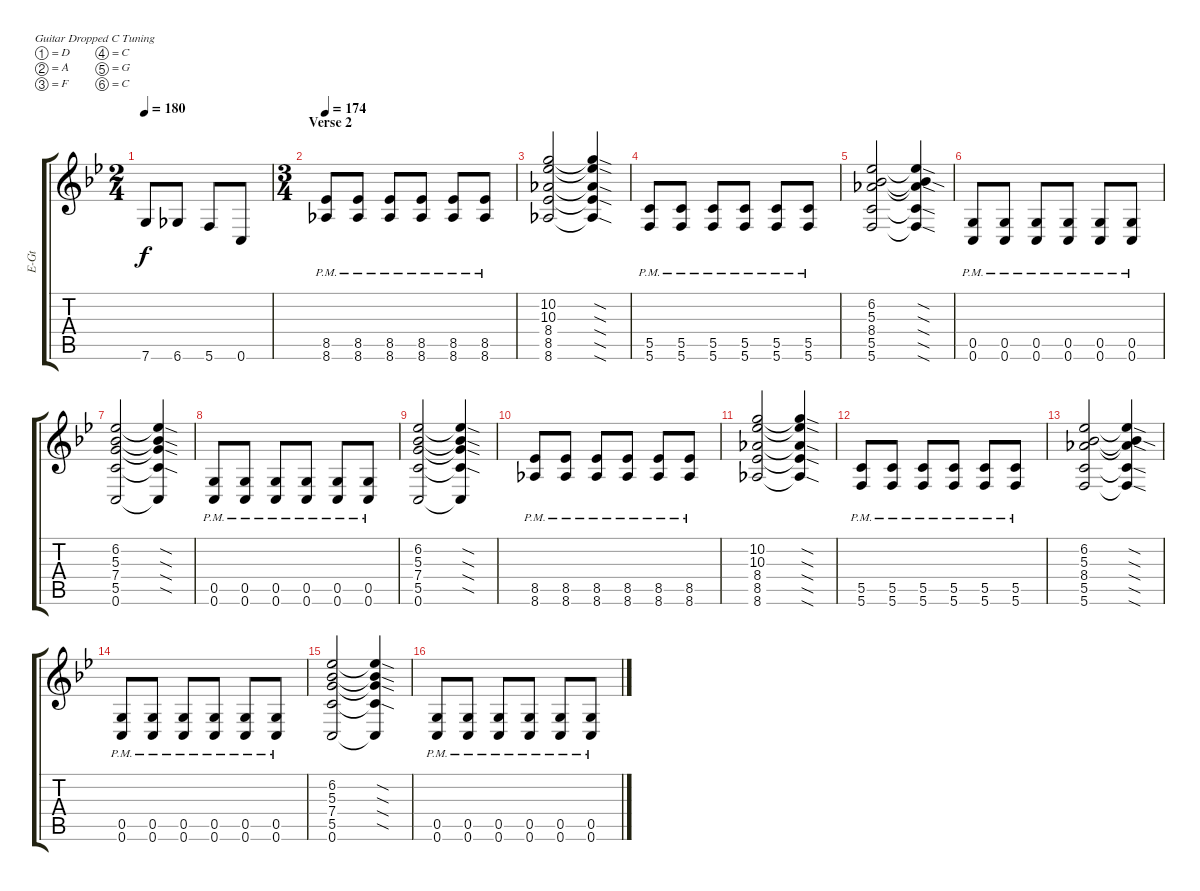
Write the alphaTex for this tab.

\bracketExtendMode groupsimilarinstruments
\track ("Joel Stroetzel" "E-Gt") {instrument distortionguitar}
\staff {score tabs}
\tuning (D4 A3 F3 C3 G2 C2)
\ts (2 4)
\beaming (8 2 2)
\tempo 180
\clef g2
\ks bb
7.6{acc forcenatural}.8{dy f beam Up} 6.6{acc b}.8{beam Up} 5.6{acc forcenatural}.8{beam Up} 0.6{acc forcenatural}.8{beam Up} |
\ts (3 4)
\beaming (8 2 2 2)
\section ("" "Verse 2")
\tempo 174
(8.5{pm acc forcenatural} 8.6{pm acc b}).8{beam Up} (8.5{pm acc forcenatural} 8.6{pm acc b}).8{beam Up} (8.5{pm acc forcenatural} 8.6{pm acc b}).8{beam Up} (8.5{pm acc forcenatural} 8.6{pm acc b}).8{beam Up} (8.5{pm acc forcenatural} 8.6{pm acc b}).8{beam Up} (8.5{pm acc forcenatural} 8.6{pm acc b}).8{beam Up} |
(10.2{acc forcenatural} 10.3{acc forcenatural} 8.4{acc b} 8.5{acc forcenatural} 8.6{acc b}).2{beam Up} (10.2{sod t acc forcenatural} 10.3{sod t acc forcenatural} 8.4{sod t acc b} 8.5{sod t acc forcenatural} 8.6{sod t acc b}).4{beam Up} |
(5.5{pm acc forcenatural} 5.6{pm acc forcenatural}).8{beam Up} (5.5{pm acc forcenatural} 5.6{pm acc forcenatural}).8{beam Up} (5.5{pm acc forcenatural} 5.6{pm acc forcenatural}).8{beam Up} (5.5{pm acc forcenatural} 5.6{pm acc forcenatural}).8{beam Up} (5.5{pm acc forcenatural} 5.6{pm acc forcenatural}).8{beam Up} (5.5{pm acc forcenatural} 5.6{pm acc forcenatural}).8{beam Up} |
(6.2{acc forcenatural} 5.3{acc forcenatural} 8.4{acc b} 5.5{acc forcenatural} 5.6{acc forcenatural}).2{beam Up} (6.2{sod t acc forcenatural} 5.3{sod t acc forcenatural} 8.4{sod t acc b} 5.5{sod t acc forcenatural} 5.6{sod t acc forcenatural}).4{beam Up} |
(0.5{pm acc forcenatural} 0.6{pm acc forcenatural}).8{beam Up} (0.5{pm acc forcenatural} 0.6{pm acc forcenatural}).8{beam Up} (0.5{pm acc forcenatural} 0.6{pm acc forcenatural}).8{beam Up} (0.5{pm acc forcenatural} 0.6{pm acc forcenatural}).8{beam Up} (0.5{pm acc forcenatural} 0.6{pm acc forcenatural}).8{beam Up} (0.5{pm acc forcenatural} 0.6{pm acc forcenatural}).8{beam Up} |
(6.2{acc forcenatural} 5.3{acc forcenatural} 7.4{acc forcenatural} 5.5{acc forcenatural} 0.6{acc forcenatural}).2{beam Up} (6.2{sod t acc forcenatural} 5.3{sod t acc forcenatural} 7.4{sod t acc forcenatural} 5.5{sod t acc forcenatural} 0.6{t acc forcenatural}).4{beam Up} |
(0.5{pm acc forcenatural} 0.6{pm acc forcenatural}).8{beam Up} (0.5{pm acc forcenatural} 0.6{pm acc forcenatural}).8{beam Up} (0.5{pm acc forcenatural} 0.6{pm acc forcenatural}).8{beam Up} (0.5{pm acc forcenatural} 0.6{pm acc forcenatural}).8{beam Up} (0.5{pm acc forcenatural} 0.6{pm acc forcenatural}).8{beam Up} (0.5{pm acc forcenatural} 0.6{pm acc forcenatural}).8{beam Up} |
(6.2{acc forcenatural} 5.3{acc forcenatural} 7.4{acc forcenatural} 5.5{acc forcenatural} 0.6{acc forcenatural}).2{beam Up} (6.2{sod t acc forcenatural} 5.3{sod t acc forcenatural} 7.4{sod t acc forcenatural} 5.5{sod t acc forcenatural} 0.6{t acc forcenatural}).4{beam Up} |
(8.5{pm acc forcenatural} 8.6{pm acc b}).8{beam Up} (8.5{pm acc forcenatural} 8.6{pm acc b}).8{beam Up} (8.5{pm acc forcenatural} 8.6{pm acc b}).8{beam Up} (8.5{pm acc forcenatural} 8.6{pm acc b}).8{beam Up} (8.5{pm acc forcenatural} 8.6{pm acc b}).8{beam Up} (8.5{pm acc forcenatural} 8.6{pm acc b}).8{beam Up} |
(10.2{acc forcenatural} 10.3{acc forcenatural} 8.4{acc b} 8.5{acc forcenatural} 8.6{acc b}).2{beam Up} (10.2{sod t acc forcenatural} 10.3{sod t acc forcenatural} 8.4{sod t acc b} 8.5{sod t acc forcenatural} 8.6{sod t acc b}).4{beam Up} |
(5.5{pm acc forcenatural} 5.6{pm acc forcenatural}).8{beam Up} (5.5{pm acc forcenatural} 5.6{pm acc forcenatural}).8{beam Up} (5.5{pm acc forcenatural} 5.6{pm acc forcenatural}).8{beam Up} (5.5{pm acc forcenatural} 5.6{pm acc forcenatural}).8{beam Up} (5.5{pm acc forcenatural} 5.6{pm acc forcenatural}).8{beam Up} (5.5{pm acc forcenatural} 5.6{pm acc forcenatural}).8{beam Up} |
(6.2{acc forcenatural} 5.3{acc forcenatural} 8.4{acc b} 5.5{acc forcenatural} 5.6{acc forcenatural}).2{beam Up} (6.2{sod t acc forcenatural} 5.3{sod t acc forcenatural} 8.4{sod t acc b} 5.5{sod t acc forcenatural} 5.6{sod t acc forcenatural}).4{beam Up} |
(0.5{pm acc forcenatural} 0.6{pm acc forcenatural}).8{beam Up} (0.5{pm acc forcenatural} 0.6{pm acc forcenatural}).8{beam Up} (0.5{pm acc forcenatural} 0.6{pm acc forcenatural}).8{beam Up} (0.5{pm acc forcenatural} 0.6{pm acc forcenatural}).8{beam Up} (0.5{pm acc forcenatural} 0.6{pm acc forcenatural}).8{beam Up} (0.5{pm acc forcenatural} 0.6{pm acc forcenatural}).8{beam Up} |
(6.2{acc forcenatural} 5.3{acc forcenatural} 7.4{acc forcenatural} 5.5{acc forcenatural} 0.6{acc forcenatural}).2{beam Up} (6.2{sod t acc forcenatural} 5.3{sod t acc forcenatural} 7.4{sod t acc forcenatural} 5.5{sod t acc forcenatural} 0.6{t acc forcenatural}).4{beam Up} |
(0.5{pm acc forcenatural} 0.6{pm acc forcenatural}).8{beam Up} (0.5{pm acc forcenatural} 0.6{pm acc forcenatural}).8{beam Up} (0.5{pm acc forcenatural} 0.6{pm acc forcenatural}).8{beam Up} (0.5{pm acc forcenatural} 0.6{pm acc forcenatural}).8{beam Up} (0.5{pm acc forcenatural} 0.6{pm acc forcenatural}).8{beam Up} (0.5{pm acc forcenatural} 0.6{pm acc forcenatural}).8{beam Up}
